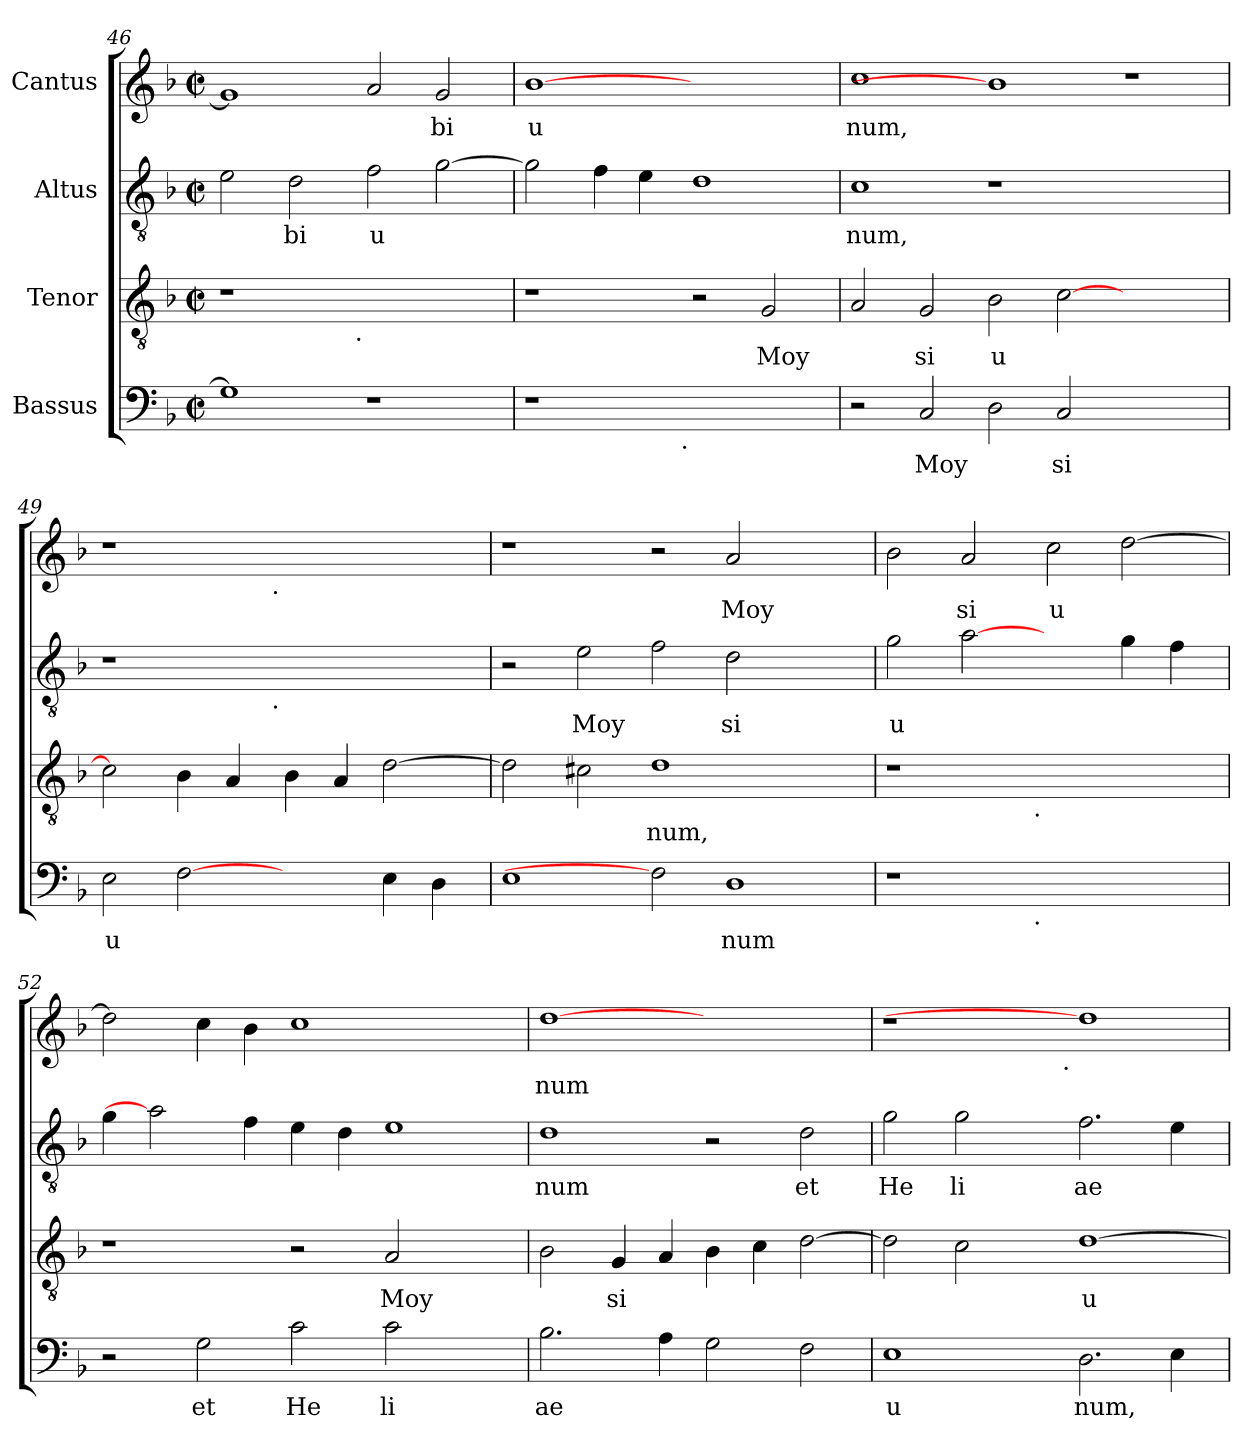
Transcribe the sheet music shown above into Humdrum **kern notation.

**kern	**text	**kern	**text	**kern	**text	**kern	**text
*part4	*part4	*part3	*part3	*part2	*part2	*part1	*part1
*staff4	*staff4	*staff3	*staff3	*staff2	*staff2	*staff1	*staff1
*I"Bassus	*	*I"Tenor	*	*I"Altus	*	*I"Cantus	*
*clefF4	*	*clefGv2	*	*clefGv2	*	*clefG2	*
*k[b-]	*	*k[b-]	*	*k[b-]	*	*k[b-]	*
*F:	*	*F:	*	*F:	*	*F:	*
*M2/2	*	*M2/2	*	*M2/2	*	*M2/2	*
*met(c|)	*	*met(c|)	*	*met(c|)	*	*met(c|)	*
=46	=46	=46	=46	=46	=46	=46	=46
!	!LO:LY:b:cj	!	!	!	!LO:LY:b:cj	!	!LO:LY:b
*	*	*^	*	*	*	*	*
1G]	.	1r	2ryy	.	2e\	--	1g]	.
!	!	!	!	!	!	!LO:LY:b:cj	!	!
.	.	.	4...ryy	.	2d\	-bi	.	.
!	!	!	!LO:TX:b:t=.	!	!	!	!	!
.	.	.	1ryy	.	.	.	.	.
!	!	!	!	!	!	!LO:LY:b:cj	!	!LO:LY:b
1r	.	1ryy	.	.	2f\	u-	2a/	.
!	!	!	!	!	!	!LO:LY:b:cj	!	!LO:LY:b
.	.	.	.	.	[>2g\	--	2g/	bi
.	.	.	32ryy	.	.	.	.	.
=47	=47	=47	=47	=47	=47	=47	=47	=47
!	!	!	!	!	!	!LO:LY:b:cj	!	!LO:LY:b
*^	*	*v	*v	*	*	*	*	*
1r	2ryy	.	1r	.	2g\]	--	[1b-	u
!	!	!	!	!	!	!LO:LY:b:cj	!	!
.	4...ryy	.	.	.	4f\	--	.	.
!	!	!	!	!	!	!LO:LY:b:cj	!	!
.	.	.	.	.	4e\	--	.	.
!	!LO:TX:b:t=.	!	!	!	!	!	!	!
.	1ryy	.	.	.	.	.	.	.
!	!	!	!	!	!	!LO:LY:b:cj	!	!
1ryy	.	.	2r	.	1d	--	1ryy	.
!	!	!	!	!LO:LY:b	!	!	!	!
.	.	.	2G/	Moy	.	.	.	.
.	32ryy	.	.	.	.	.	.	.
=48	=48	=48	=48	=48	=48	=48	=48	=48
!	!	!	!	!LO:LY:b	!	!LO:LY:b:cj	!	!LO:LY:b
*v	*v	*	*	*	*	*	*	*
2r	.	2A/	.	1c	-num,	1cc	num,
!	!LO:LY:b:cj	!	!LO:LY:b	!	!	!	!
2C/	Moy-	2G/	si	.	.	.	.
!	!LO:LY:b:cj	!	!LO:LY:b	!	!	!	!
2D\	--	2B-\	u	1r	.	1b-]	.
!	!LO:LY:b:cj	!	!LO:LY:b	!	!	!	!
2C/	-si	[<2c\	.	.	.	.	.
1ryy	.	1ryy	.	1ryy	.	1r	.
!!LO:PB:g=z
=49	=49	=49	=49	=49	=49	=49	=49
!	!LO:LY:b:cj	!	!LO:LY:b	!	!	!	!
*	*	*	*	*^	*	*^	*
2E\	u	2c\]	.	1r	2ryy	.	1r	2ryy	.
!	!LO:LY:b:cj	!	!LO:LY:b	!	!	!	!	!	!
[2F	.	4B-\	.	.	4...ryy	.	.	4...ryy	.
!	!	!	!LO:LY:b	!	!	!	!	!	!
.	.	4A/	.	.	.	.	.	.	.
!	!	!	!	!	!	!	!	!LO:TX:b:t=.	!
!	!	!	!	!	!LO:TX:b:t=.	!	!	!	!
.	.	.	.	.	1ryy	.	.	1ryy	.
!	!	!	!LO:LY:b	!	!	!	!	!	!
2ryy	.	4B-\	.	1ryy	.	.	1ryy	.	.
!	!	!	!LO:LY:b	!	!	!	!	!	!
.	.	4A/	.	.	.	.	.	.	.
!	!LO:LY:b:cj	!	!LO:LY:b	!	!	!	!	!	!
4E\	.	[>2d\	.	.	.	.	.	.	.
!	!LO:LY:b:cj	!	!	!	!	!	!	!	!
4D\	.	.	.	.	.	.	.	.	.
.	.	.	.	.	32ryy	.	.	32ryy	.
=50	=50	=50	=50	=50	=50	=50	=50	=50	=50
!	!LO:LY:b:cj	!	!LO:LY:b	!	!	!	!	!	!
*	*	*	*	*v	*v	*	*	*	*
*	*	*	*	*	*	*v	*v	*
1E	.	2d\]	.	2r	.	1r	.
!	!	!	!LO:LY:b	!	!LO:LY:b:cj	!	!
.	.	2c#\	.	2e\	Moy	.	.
!	!	!	!LO:LY:b	!	!LO:LY:b:cj	!	!
2F]	.	1d	num,	2f\	.	2r	.
!	!LO:LY:b:cj	!	!	!	!LO:LY:b:cj	!	!LO:LY:b
1D	num	.	.	2d\	si	2a/	Moy
.	.	2ryy	.	2ryy	.	2ryy	.
=51	=51	=51	=51	=51	=51	=51	=51
!	!	!	!	!	!LO:LY:b:cj	!	!LO:LY:b
*^	*	*^	*	*	*	*	*
1r	2ryy	.	1r	2ryy	.	2g\	u	2b-\	.
!	!	!	!	!	!	!	!LO:LY:b:cj	!	!LO:LY:b
.	4...ryy	.	.	4...ryy	.	[2a	.	2a/	si
!	!	!	!	!LO:TX:b:t=.	!	!	!	!	!
!	!LO:TX:b:t=.	!	!	!	!	!	!	!	!
.	1ryy	.	.	1ryy	.	.	.	.	.
!	!	!	!	!	!	!	!	!	!LO:LY:b
1ryy	.	.	1ryy	.	.	2ryy	.	2cc\	u
!	!	!	!	!	!	!	!LO:LY:b:cj	!	!LO:LY:b
.	.	.	.	.	.	4g\	.	[>2dd\	.
!	!	!	!	!	!	!	!LO:LY:b:cj	!	!
.	.	.	.	.	.	4f\	.	.	.
.	32ryy	.	.	32ryy	.	.	.	.	.
=52	=52	=52	=52	=52	=52	=52	=52	=52	=52
!	!	!	!	!	!	!	!LO:LY:b:cj	!	!LO:LY:b
*v	*v	*	*	*	*	*	*	*	*
*	*	*v	*v	*	*	*	*	*
2r	.	1r	.	4g\	.	2dd\]	.
.	.	.	.	2a]	.	.	.
!	!LO:LY:b:cj	!	!	!	!	!	!LO:LY:b
2G\	et	.	.	.	.	4cc\	.
!	!	!	!	!	!LO:LY:b:cj	!	!LO:LY:b
.	.	.	.	4f\	.	4b-\	.
!	!LO:LY:b:cj	!	!	!	!LO:LY:b:cj	!	!LO:LY:b
2c\	He	2r	.	4e\	.	1cc	.
!	!	!	!	!	!LO:LY:b:cj	!	!
.	.	.	.	4d\	.	.	.
!	!LO:LY:b:cj	!	!LO:LY:b	!	!LO:LY:b:cj	!	!
2c\	li	2A/	Moy-	1e	.	.	.
2ryy	.	2ryy	.	.	.	2ryy	.
=53	=53	=53	=53	=53	=53	=53	=53
!	!LO:LY:b:cj	!	!LO:LY:b	!	!LO:LY:b:cj	!	!LO:LY:b
2.B-\	ae	2B-\	--	1d	num	[1dd	num
!	!	!	!LO:LY:b	!	!	!	!
.	.	4G/	-si	.	.	.	.
!	!LO:LY:b:cj	!	!LO:LY:b	!	!	!	!
4A\	.	4A/	.	.	.	.	.
!	!LO:LY:b:cj	!	!LO:LY:b	!	!	!	!
2G\	.	4B-\	.	2r	.	1ryy	.
!	!	!	!LO:LY:b	!	!	!	!
.	.	4c\	.	.	.	.	.
!	!LO:LY:b:cj	!	!LO:LY:b	!	!LO:LY:b:cj	!	!
2F\	.	[>2d\	.	2d\	et	.	.
=54	=54	=54	=54	=54	=54	=54	=54
!	!LO:LY:b:cj	!	!LO:LY:b	!	!LO:LY:b:cj	!	!
*	*	*	*	*	*	*^	*
1E	u	2d\]	.	2g\	He	1r	2ryy	.
!	!	!	!LO:LY:b	!	!LO:LY:b:cj	!	!	!
.	.	2c\	.	2g\	li	.	4ryy	.
.	.	.	.	.	.	.	8ryy	.
.	.	.	.	.	.	.	16ryy	.
.	.	.	.	.	.	.	64ryy	.
!	!	!	!	!	!	!	!LO:TX:b:t=.	!
.	.	.	.	.	.	.	1ryy	.
!	!LO:LY:b:cj	!	!LO:LY:b	!	!LO:LY:b:cj	!	!	!
2.D\	num,	[>1d	u-	2.f\	ae	1dd]	.	.
!	!LO:LY:b:cj	!	!	!	!LO:LY:b:cj	!	!	!
4E\	.	.	.	4e\	.	.	.	.
.	.	.	.	.	.	.	32.ryy	.
*	*	*	*	*	*	*v	*v	*
=	=	=	=	=	=	=	=
*-	*-	*-	*-	*-	*-	*-	*-
